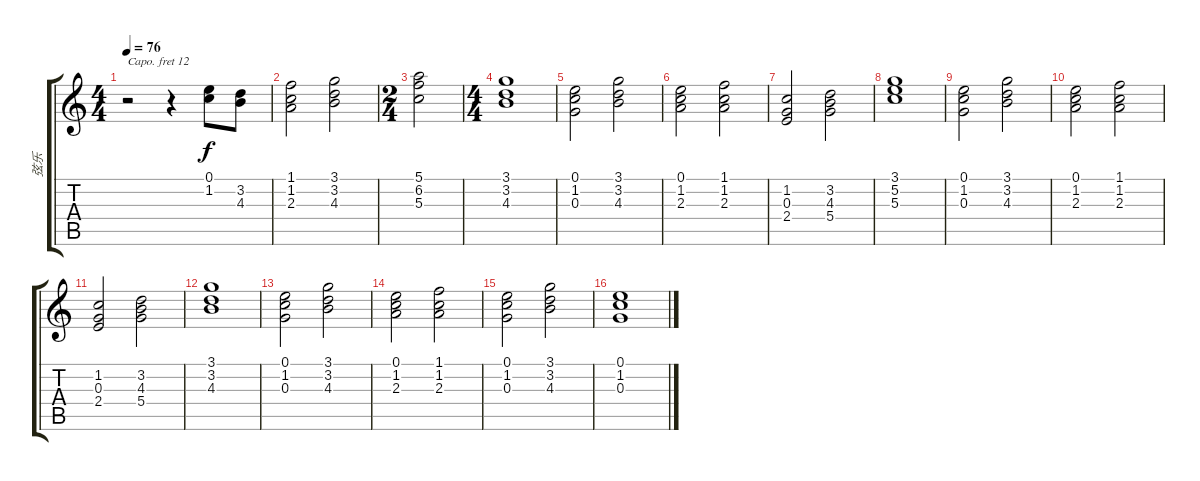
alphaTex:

\track ("弦乐" "弦乐") {instrument stringensemble2}
\staff {score tabs}
\capo 12
\tuning (E4 B3 G3 D3 A2 E2) {hide}
\ts (4 4)
\tempo 76
\clef g2
\ks c
r.2{dy f} r.4 (0.1 1.2).8 (3.2 4.3).8 |
(1.1 1.2 2.3).2 (3.1 3.2 4.3).2 |
\ts (2 4)
(5.1 6.2 5.3).2 |
\ts (4 4)
(3.1 3.2 4.3).1 |
(0.1 1.2 0.3).2 (3.1 3.2 4.3).2 |
(0.1 1.2 2.3).2 (1.1 1.2 2.3).2 |
(1.2 0.3 2.4).2 (3.2 4.3 5.4).2 |
(3.1 5.2 5.3).1 |
(0.1 1.2 0.3).2 (3.1 3.2 4.3).2 |
(0.1 1.2 2.3).2 (1.1 1.2 2.3).2 |
(1.2 0.3 2.4).2 (3.2 4.3 5.4).2 |
(3.1 3.2 4.3).1 |
(0.1 1.2 0.3).2 (3.1 3.2 4.3).2 |
(0.1 1.2 2.3).2 (1.1 1.2 2.3).2 |
(0.1 1.2 0.3).2 (3.1 3.2 4.3).2 |
(0.1 1.2 0.3).1
